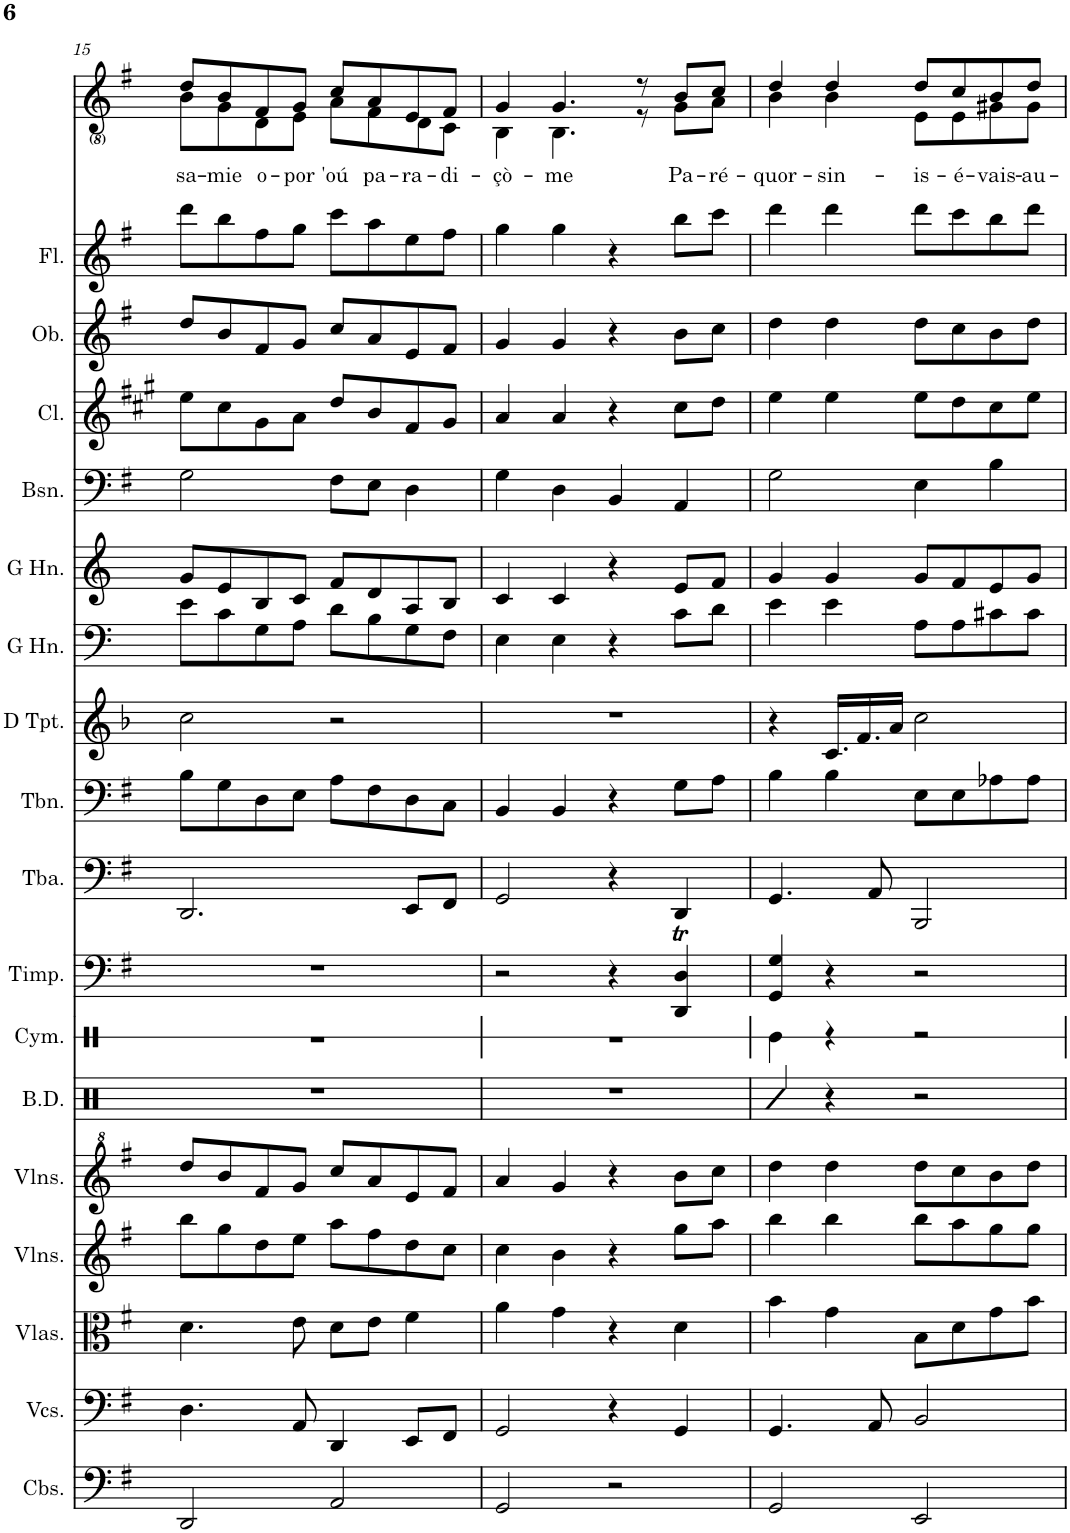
**kern	**kern	**kern	**kern	**kern	**kern	**kern	**kern	**kern	**kern	**kern	**kern	**kern	**kern	**kern	**kern	**kern	**kern	**text
*part18	*part17	*part16	*part15	*part14	*part13	*part12	*part11	*part10	*part9	*part8	*part7	*part6	*part5	*part4	*part3	*part2	*part1	*part1
*staff18	*staff17	*staff16	*staff15	*staff14	*staff13	*staff12	*staff11	*staff10	*staff9	*staff8	*staff7	*staff6	*staff5	*staff4	*staff3	*staff2	*staff1	*staff1
*I"Contrabasses	*I"Violoncellos	*I"Violas	*I"Violins	*I"Violins	*I"Bass Drums	*I"Cymbal	*I"Timpani	*I"Tuba	*I"Trombone	*I"D Trumpet	*I"Horn in G	*I"Horn in G	*I"Bassoon	*I"Clarinet	*I"Oboe	*I"Flute	*I"Voice	*
*I'Cbs.	*I'Vcs.	*I'Vlas.	*I'Vlns.	*I'Vlns.	*I'B.D.	*I'Cym.	*I'Timp.	*I'Tba.	*I'Tbn.	*I'D Tpt.	*	*	*I'Bsn.	*I'Cl.	*I'Ob.	*I'Fl.	*	*
!!LO:PB:g=z
*clefF4	*clefF4	*clefC3	*clefG2	*clefG^2	*clefX	*clefX	*clefF4	*clefF4	*clefF4	*clefG2	*clefF4	*clefG2	*clefF4	*clefG2	*clefG2	*clefG2	*clefG2	*
*Trd7c12	*	*	*	*	*	*	*	*	*	*Trd-1c-2	*Trd3c5	*Trd3c5	*	*Trd1c2	*	*	*	*
*k[f#]	*k[f#]	*k[f#]	*k[f#]	*k[f#]	*k[]	*k[]	*k[f#]	*k[f#]	*k[f#]	*k[b-]	*k[]	*k[]	*k[f#]	*k[f#c#g#]	*k[f#]	*k[f#]	*k[f#]	*
*M4/4	*M4/4	*M4/4	*M4/4	*M4/4	*M4/4	*M4/4	*M4/4	*M4/4	*M4/4	*M4/4	*M4/4	*M4/4	*M4/4	*M4/4	*M4/4	*M4/4	*M4/4	*
=15	=15	=15	=15	=15	=15	=15	=15	=15	=15	=15	=15	=15	=15	=15	=15	=15	=15	=15
!	!	!	!	!	!	!	!	!	!	!	!	!	!	!	!	!	!	!LO:LY:b
*	*	*	*	*	*	*	*	*	*	*	*	*	*	*	*	*	*^	*
2DD/	4.D\	4.d\	8bb\L	8ddd/L	1r	1r	1r	2.DD/	8B\L	2cc\	8e\L	8g/L	2G\	8ee\L	8dd/L	8ddd\L	8dd/L	8b\L	sa-
!	!	!	!	!	!	!	!	!	!	!	!	!	!	!	!	!	!	!	!LO:LY:b
.	.	.	8gg\	8bb/	.	.	.	.	8G\	.	8c\	8e/	.	8cc#\	8b/	8bb\	8b/	8g\	-mie
!	!	!	!	!	!	!	!	!	!	!	!	!	!	!	!	!	!	!	!LO:LY:b
.	.	.	8dd\	8ff#/	.	.	.	.	8D\	.	8G\	8B/	.	8g#\	8f#/	8ff#\	8f#/	8d\	o-
!	!	!	!	!	!	!	!	!	!	!	!	!	!	!	!	!	!	!	!LO:LY:b
.	8AA/	8e\	8ee\J	8gg/J	.	.	.	.	8E\J	.	8A\J	8c/J	.	8a\J	8g/J	8gg\J	8g/J	8e\J	-por
!	!	!	!	!	!	!	!	!	!	!	!	!	!	!	!	!	!	!	!LO:LY:b
2AA/	4DD/	8d\L	8aa\L	8ccc/L	.	.	.	.	8A\L	2r	8d\L	8f/L	8F#\L	8dd/L	8cc/L	8ccc\L	8cc/L	8a\L	'oú
!	!	!	!	!	!	!	!	!	!	!	!	!	!	!	!	!	!	!	!LO:LY:b
.	.	8e\J	8ff#\	8aa/	.	.	.	.	8F#\	.	8B\	8d/	8E\J	8b/	8a/	8aa\	8a/	8f#\	pa-
!	!	!	!	!	!	!	!	!	!	!	!	!	!	!	!	!	!	!	!LO:LY:b
.	8EE/L	4f#\	8dd\	8ee/	.	.	.	8EE/L	8D\	.	8G\	8A/	4D\	8f#/	8e/	8ee\	8e/	8d\	-ra-
!	!	!	!	!	!	!	!	!	!	!	!	!	!	!	!	!	!	!	!LO:LY:b
.	8FF#/J	.	8cc\J	8ff#/J	.	.	.	8FF#/J	8C\J	.	8F\J	8B/J	.	8g#/J	8f#/J	8ff#\J	8f#/J	8c\J	-di-
=16	=16	=16	=16	=16	=16	=16	=16	=16	=16	=16	=16	=16	=16	=16	=16	=16	=16	=16	=16
!	!	!	!	!	!	!	!	!	!	!	!	!	!	!	!	!	!	!	!LO:LY:b
2GG/	2GG/	4a\	4cc\	4aa/	1r	1r	2r	2GG/	4BB/	1r	4E\	4c/	4G\	4a/	4g/	4gg\	4g/	4B\	-çò-
!	!	!	!	!	!	!	!	!	!	!	!	!	!	!	!	!	!	!	!LO:LY:b
.	.	4g\	4b\	4gg/	.	.	.	.	4BB/	.	4E\	4c/	4D\	4a/	4g/	4gg\	4.g/	4.B\	-me
2r	4r	4r	4r	4r	.	.	4r	4r	4r	.	4r	4r	4BB/	4r	4r	4r	.	.	.
.	.	.	.	.	.	.	.	.	.	.	.	.	.	.	.	.	8r	8r	.
!	!	!	!	!	!	!	!	!	!	!	!	!	!	!	!	!	!	!	!LO:LY:b
.	4GG/	4d\	8gg\L	8bb\L	.	.	4DD/T 4D/T	4DD/	8G\L	.	8c\L	8e/L	4AA/	8cc#\L	8b\L	8bb\L	8b/L	8g\L	Pa-
!	!	!	!	!	!	!	!	!	!	!	!	!	!	!	!	!	!	!	!LO:LY:b
.	.	.	8aa\J	8ccc\J	.	.	.	.	8A\J	.	8d\J	8f/J	.	8dd\J	8cc\J	8ccc\J	8cc/J	8a\J	-ré-
=17	=17	=17	=17	=17	=17	=17	=17	=17	=17	=17	=17	=17	=17	=17	=17	=17	=17	=17	=17
!	!	!	!	!	!	!	!	!	!	!	!	!	!	!	!	!	!	!	!LO:LY:b
2GG/	4.GG/	4b\	4bb\	4ddd\	4R/	4Re\	4GG/ 4G/	4.GG/	4B\	4r	4e\	4g/	2G\	4ee\	4dd\	4ddd\	4dd/	4b\	-quor-
!	!	!	!	!	!	!	!	!	!	!	!	!	!	!	!	!	!	!	!LO:LY:b
.	.	4g\	4bb\	4ddd\	4r	4r	4r	.	4B\	16.c/LL	4e\	4g/	.	4ee\	4dd\	4ddd\	4dd/	4b\	-sin-
.	.	.	.	.	.	.	.	.	.	16.f/	.	.	.	.	.	.	.	.	.
.	8AA/	.	.	.	.	.	.	8AA/	.	.	.	.	.	.	.	.	.	.	.
.	.	.	.	.	.	.	.	.	.	16a/JJ	.	.	.	.	.	.	.	.	.
!	!	!	!	!	!	!	!	!	!	!	!	!	!	!	!	!	!	!	!LO:LY:b
2EE/	2BB/	8B\L	8bb\L	8ddd\L	2r	2r	2r	2BBB/	8E\L	2cc\	8A\L	8g/L	4E\	8ee\L	8dd\L	8ddd\L	8dd/L	8e\L	-is-
!	!	!	!	!	!	!	!	!	!	!	!	!	!	!	!	!	!	!	!LO:LY:b
.	.	8d\	8aa\	8ccc\	.	.	.	.	8E\	.	8A\	8f/	.	8dd\	8cc\	8ccc\	8cc/	8e\	-é-
!	!	!	!	!	!	!	!	!	!	!	!	!	!	!	!	!	!	!	!LO:LY:b
.	.	8g\	8gg\	8bb\	.	.	.	.	8A-X\	.	8c#X\	8e/	4B\	8cc#\	8b\	8bb\	8b/	8g#X\	-vais-
!	!	!	!	!	!	!	!	!	!	!	!	!	!	!	!	!	!	!	!LO:LY:b
.	.	8b\J	8gg\J	8ddd\J	.	.	.	.	8A-\J	.	8c#\J	8g/J	.	8ee\J	8dd\J	8ddd\J	8dd/J	8g#\J	-au-
*	*	*	*	*	*	*	*	*	*	*	*	*	*	*	*	*	*v	*v	*
=	=	=	=	=	=	=	=	=	=	=	=	=	=	=	=	=	=	=
*-	*-	*-	*-	*-	*-	*-	*-	*-	*-	*-	*-	*-	*-	*-	*-	*-	*-	*-
